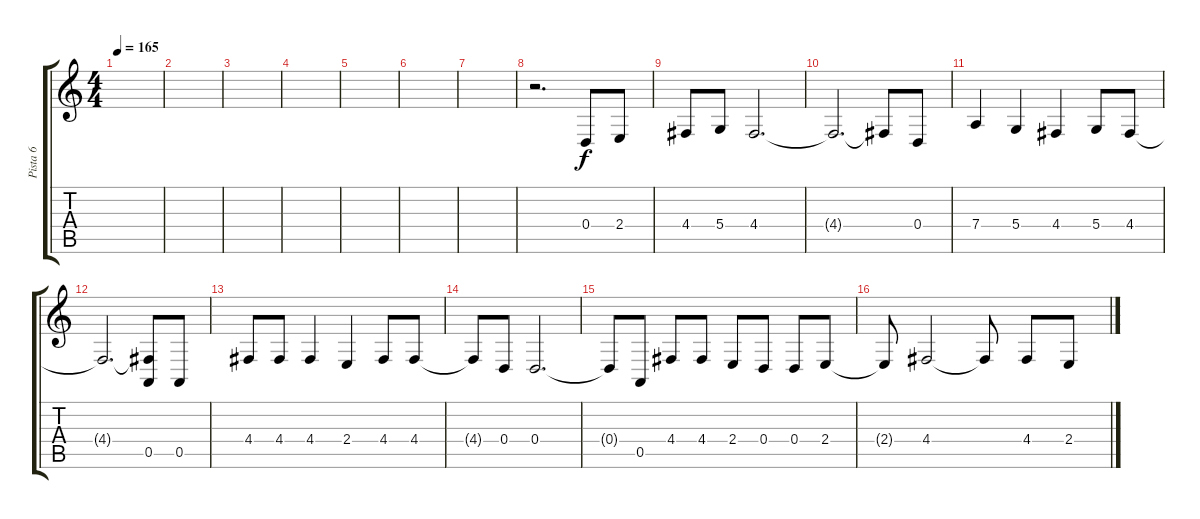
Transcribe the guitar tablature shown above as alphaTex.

\track ("Pista 6" "Pista 6") {instrument electricgrandpiano}
\staff {score tabs}
\tuning (E4 B3 G3 D3 A2 E2) {hide}
\ts (4 4)
\tempo 165
\clef g2
\ks c
|
|
|
|
|
|
|
r.2{d} 0.4.8 2.4.8 |
4.4.8 5.4.8 4.4.2{d} |
4.4{t}.2{d} 4.4{t}.8 0.4.8 |
7.4.4 5.4.4 4.4.4 5.4.8 4.4.8 |
4.4{t}.2{d} (4.4{t} 0.5).8 0.5.8 |
4.4.8 4.4.8 4.4.4 2.4.4 4.4.8 4.4.8 |
4.4{t}.8 0.4.8 0.4.2{d} |
0.4{t}.8 0.5.8 4.4.8 4.4.8 2.4.8 0.4.8 0.4.8 2.4.8 |
2.4{t}.8 4.4.2 4.4{t}.8 4.4.8 2.4.8
